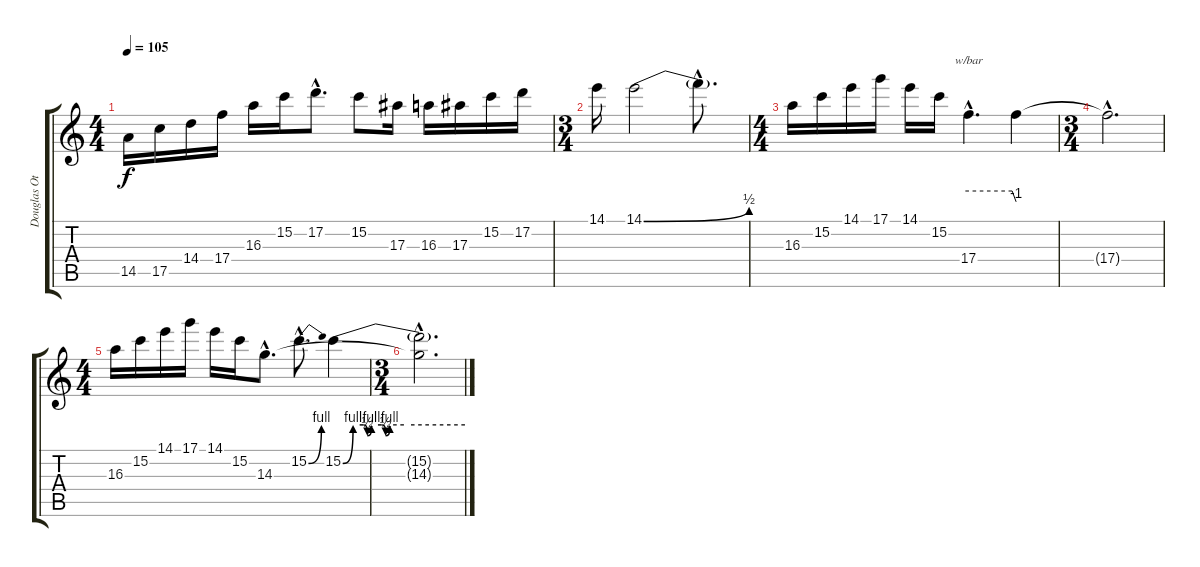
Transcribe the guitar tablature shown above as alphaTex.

\track ("Douglas Ott [Guitar]" "Douglas Ot") {instrument distortionguitar}
\staff {score tabs}
\tuning (D4 A3 F3 C3 G2 D2) {hide}
\ts (4 4)
\tempo 105
\clef g2
\ks c
14.5.16{dy f} 17.5.16 14.4.16 17.4.16 16.3.16 15.2.16 17.2{hac}.8{d} 15.2.8 17.3.16 16.3.16 17.3.16 15.2.16 17.2.16 |
\ts (3 4)
14.1.16 14.1{be (bend 0 0 60 2)}.2 14.1{hac t}.8{d} |
\ts (4 4)
16.3.16 15.2.16 14.1.16 17.1.16 14.1.16 15.2.16 17.4{hac}.4{d tbe (custom default 0 0 55 0 60 -4)} 17.4{t}.4 |
\ts (3 4)
17.4{hac t}.2{d} |
\ts (4 4)
16.3.16 15.2.16 14.1.16 17.1.16 14.1.16 15.2.16 14.3{hac}.8{d} 15.2{be (bend 0 0 60 4) hac}.8{d} 15.2{be (custom 0 0 5 4 10 4 12 2 14 4 19 4 21 2 23 4 30 4 60 4)}.4 |
\ts (3 4)
(15.2{hac t} 14.3{hac t}).2{d}
